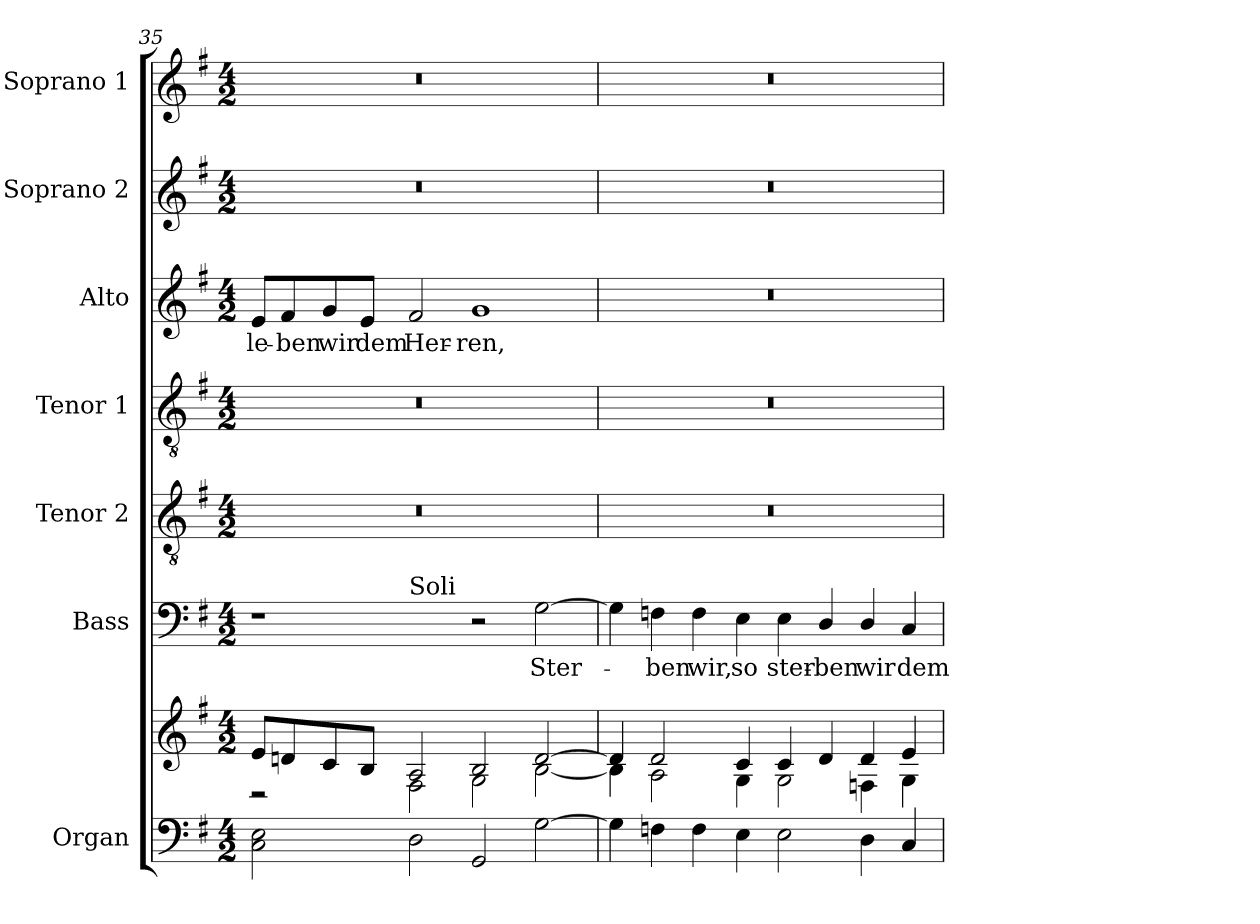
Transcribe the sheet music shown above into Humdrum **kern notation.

**kern	**kern	**kern	**text	**kern	**kern	**kern	**text	**kern	**kern
*part7	*part7	*part6	*part6	*part5	*part4	*part3	*part3	*part2	*part1
*staff8	*staff7	*staff6	*staff6	*staff5	*staff4	*staff3	*staff3	*staff2	*staff1
*I"Organ	*	*I"Bass	*	*I"Tenor 2	*I"Tenor 1	*I"Alto	*	*I"Soprano 2	*I"Soprano 1
*I'Org.	*	*I'B.	*	*I'T.2	*I'T.1	*I'A.	*	*I'S.2	*I'S.1
!!LO:PB:g=z
*clefF4	*clefG2	*clefF4	*	*clefGv2	*clefGv2	*clefG2	*	*clefG2	*clefG2
*	*	*	*	*ITrd7c12	*ITrd7c12	*	*	*	*
*k[f#]	*k[f#]	*k[f#]	*	*k[f#]	*k[f#]	*k[f#]	*	*k[f#]	*k[f#]
*G:	*G:	*G:	*	*G:	*G:	*G:	*	*G:	*G:
*M4/2	*M4/2	*M4/2	*	*M4/2	*M4/2	*M4/2	*	*M4/2	*M4/2
=35	=35	=35	=35	=35	=35	=35	=35	=35	=35
*	*^	*	*	*	*	*	*	*	*
!	!	!	!	!	!LO:N:vis=1	!LO:N:vis=1	!	!	!	!
!	!	!	!	!	!	!	!	!LO:LY:b:color=#000000	!LO:N:vis=1	!LO:N:vis=1
*	*	*	*^	*	*	*	*	*	*	*
2Ci\ 2Ei	8ei/L	2r	1r	2ryy	.	0r	0r	8ei/L	le-	0r	0r
!	!	!	!	!	!	!	!	!	!LO:LY:b:color=#000000	!	!
.	8dni/	.	.	.	.	.	.	8f#i/	-ben	.	.
!	!	!	!	!	!	!	!	!	!LO:LY:b:color=#000000	!	!
.	8ci/	.	.	.	.	.	.	8gi/	wir	.	.
!	!	!	!	!	!	!	!	!	!LO:LY:b:color=#000000	!	!
.	8Bi/J	.	.	.	.	.	.	8ei/J	dem	.	.
!	!	!	!	!LO:TX:a:t=Soli	!	!	!	!	!	!	!
!	!	!	!	!	!	!	!	!	!LO:LY:b:color=#000000	!	!
2Di\	2Ai/	2F#i\	.	1.ryy	.	.	.	2f#i/	Her-	.	.
!	!	!	!	!	!	!	!	!	!LO:LY:b:color=#000000	!	!
2GGi/	2Bi/	2Gi\	2r	.	.	.	.	1gi	-ren,	.	.
!	!	!	!	!	!LO:LY:b:color=#000000	!	!	!	!	!	!
[2Gi\	[2di/	[2Bi\	[2Gi\	.	Ster-	.	.	.	.	.	.
=36	=36	=36	=36	=36	=36	=36	=36	=36	=36	=36	=36
!	!	!	!	!	!	!LO:N:vis=1	!LO:N:vis=1	!LO:N:vis=1	!	!LO:N:vis=1	!LO:N:vis=1
*	*	*	*v	*v	*	*	*	*	*	*	*
4Gi\]	4di/]	4Bi\]	4Gi\]	.	0r	0r	0r	.	0r	0r
!	!	!	!	!LO:LY:b:color=#000000	!	!	!	!	!	!
4Fni\	2di/	2Ai\	4Fni\	-ben	.	.	.	.	.	.
!	!	!	!	!LO:LY:b:color=#000000	!	!	!	!	!	!
4Fi\	.	.	4Fi\	wir,	.	.	.	.	.	.
!	!	!	!	!LO:LY:b:color=#000000	!	!	!	!	!	!
4Ei\	4ci/	4Gi\	4Ei\	so	.	.	.	.	.	.
!	!	!	!	!LO:LY:b:color=#000000	!	!	!	!	!	!
2Ei\	4ci/	2Gi\	4Ei\	ster-	.	.	.	.	.	.
!	!	!	!	!LO:LY:b:color=#000000	!	!	!	!	!	!
.	4di/	.	4Di/	-ben	.	.	.	.	.	.
!	!	!	!	!LO:LY:b:color=#000000	!	!	!	!	!	!
4Di\	4di/	4Fni\	4Di/	wir	.	.	.	.	.	.
!	!	!	!	!LO:LY:b:color=#000000	!	!	!	!	!	!
4Ci/	4ei/	4Gi\	4Ci/	dem	.	.	.	.	.	.
*	*v	*v	*	*	*	*	*	*	*	*
=	=	=	=	=	=	=	=	=	=
*-	*-	*-	*-	*-	*-	*-	*-	*-	*-
